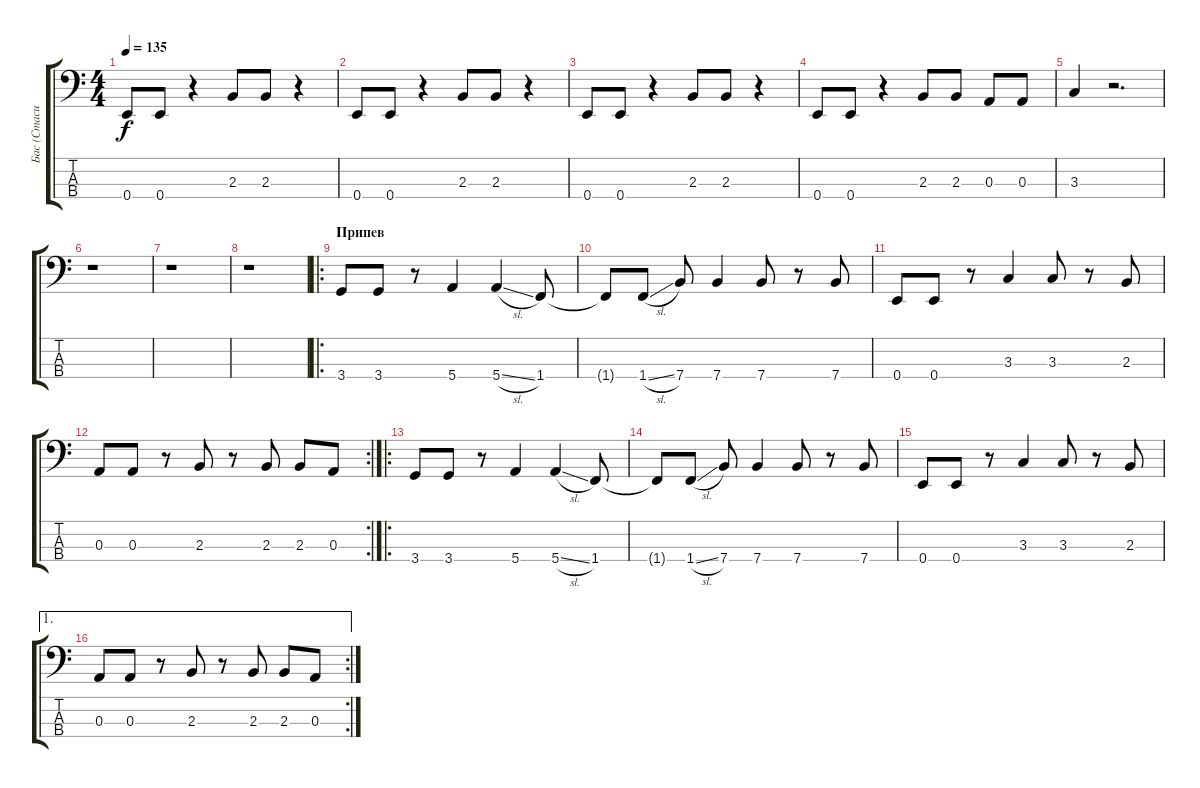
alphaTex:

\track ("Бас (Стасики)" "Бас (Стаси") {instrument electricbasspick}
\staff {score tabs}
\tuning (G2 D2 A1 E1) {hide}
\ts (4 4)
\tempo 135
\clef f4
\ks c
0.4.8{dy f} 0.4.8 r.4 2.3.8 2.3.8 r.4 |
0.4.8 0.4.8 r.4 2.3.8 2.3.8 r.4 |
0.4.8 0.4.8 r.4 2.3.8 2.3.8 r.4 |
0.4.8 0.4.8 r.4 2.3.8 2.3.8 0.3.8 0.3.8 |
3.3.4 r.2{d} |
r.1 |
r.1 |
r.1 |
\ro
\section ("" "Припев")
3.4.8 3.4.8 r.8 5.4.4 5.4{sl}.4 1.4.8 |
1.4{t}.8 1.4{sl}.8 7.4.8 7.4.4 7.4.8 r.8 7.4.8 |
0.4.8 0.4.8 r.8 3.3.4 3.3.8 r.8 2.3.8 |
\rc 2
0.3.8 0.3.8 r.8 2.3.8 r.8 2.3.8 2.3.8 0.3.8 |
\ro
3.4.8 3.4.8 r.8 5.4.4 5.4{sl}.4 1.4.8 |
1.4{t}.8 1.4{sl}.8 7.4.8 7.4.4 7.4.8 r.8 7.4.8 |
0.4.8 0.4.8 r.8 3.3.4 3.3.8 r.8 2.3.8 |
\ae 1
\rc 2
0.3.8 0.3.8 r.8 2.3.8 r.8 2.3.8 2.3.8 0.3.8
